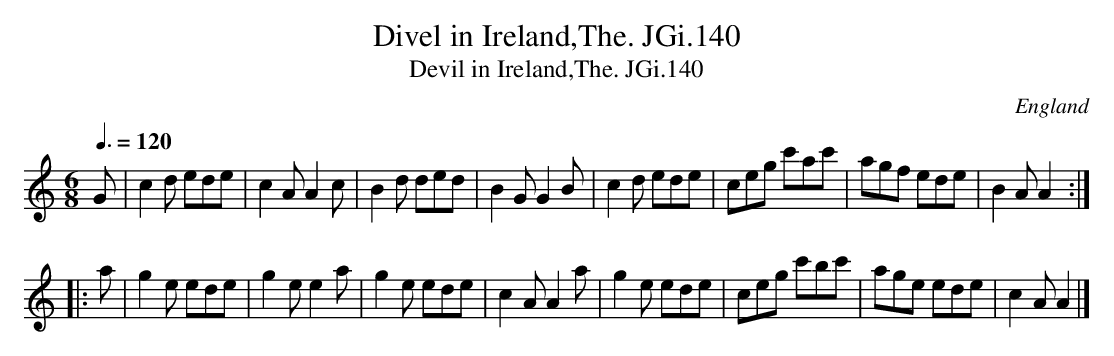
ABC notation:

X:1
T:Divel in Ireland,The. JGi.140
T:Devil in Ireland,The. JGi.140
M:6/8
L:1/8
Q:3/8=120
O:England
K:C major
G|c2d ede|c2AA2c|B2d ded|B2GG2B|c2d ede|ceg c'ac'|agf ede|B2AA2:|
|:a|g2e ede|g2ee2a|g2e ede|c2AA2a|g2e ede|ceg c'bc'|age ede|c2AA2|]
